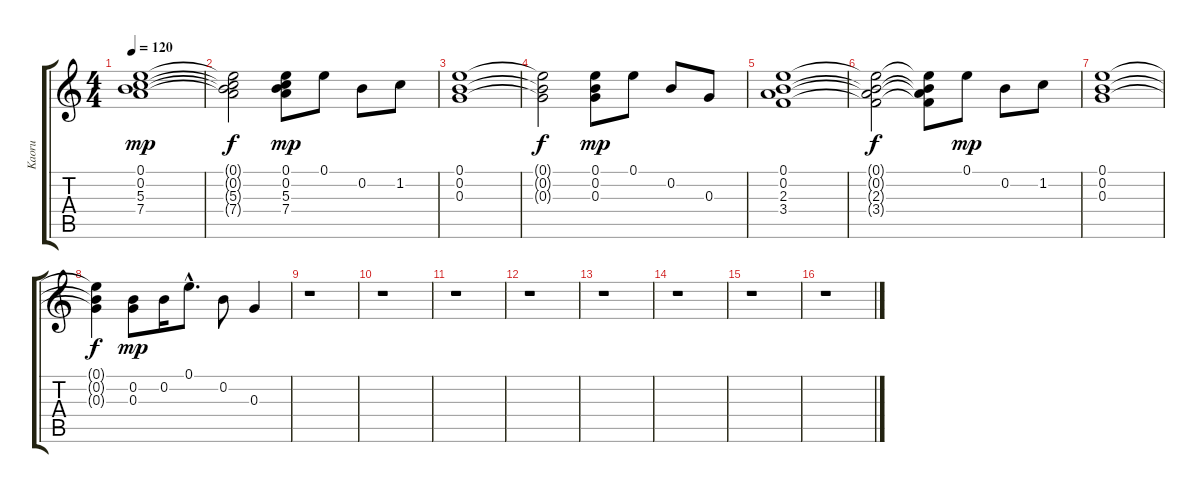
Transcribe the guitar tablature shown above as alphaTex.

\track ("Kaoru" "Kaoru") {instrument electricguitarclean}
\staff {score tabs}
\tuning (E4 B3 G3 D3 A2 E2) {hide}
\ts (4 4)
\tempo 120
\clef g2
\ks c
(0.1 0.2 5.3 7.4).1{dy mp} |
(0.1{t} 0.2{t} 5.3{t} 7.4{t}).2{dy f} (0.1 0.2 5.3 7.4).8{dy mp} 0.1.8 0.2.8 1.2.8 |
(0.1 0.2 0.3).1 |
(0.1{t} 0.2{t} 0.3{t}).2{dy f} (0.1 0.2 0.3).8{dy mp} 0.1.8 0.2.8 0.3.8 |
(0.1 0.2 2.3 3.4).1 |
(0.1{t} 0.2{t} 2.3{t} 3.4{t}).2{dy f} (0.1{t} 0.2{t} 2.3{t} 3.4{t}).8 0.1.8{dy mp} 0.2.8 1.2.8 |
(0.1 0.2 0.3).1 |
(0.1{t} 0.2{t} 0.3{t}).4{dy f} (0.2 0.3).8{dy mp} 0.2.16 0.1{hac}.8{d} 0.2.8 0.3.4 |
r.1 |
r.1 |
r.1 |
r.1 |
r.1 |
r.1 |
r.1 |
r.1
